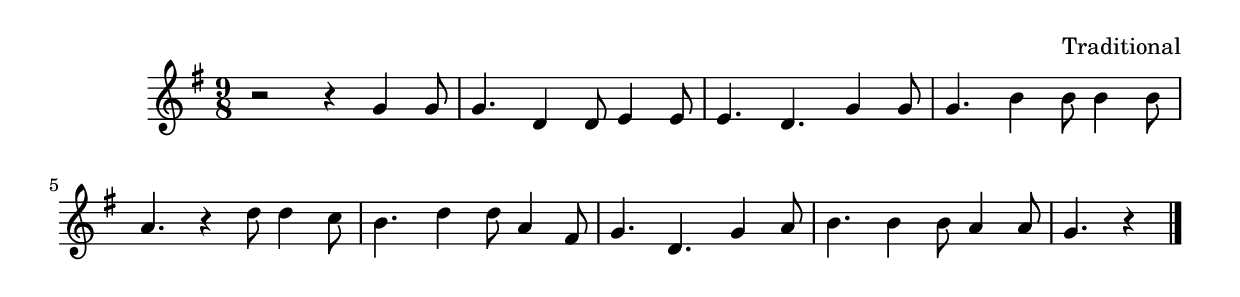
\version "2.16.0"

\header {
  %title = "I'm a Rover seldom sober"
  composer = "Traditional"
}

\relative g'
{
  \time 9/8
  \key g \major
  r2 r4 g g8 | 
  g4. d4 d8 e4 e8 | 
  e4. d g4 g8 |
  g4. b4 b8 b4 b8 | 
  a4. r4 d8 d4 c8 | 
  b4. d4 d8 a4 fis8 |
  g4. d g4 a8 | 
  b4. b4 b8 a4 a8 | 
  g4. r4 \bar "|."
}
